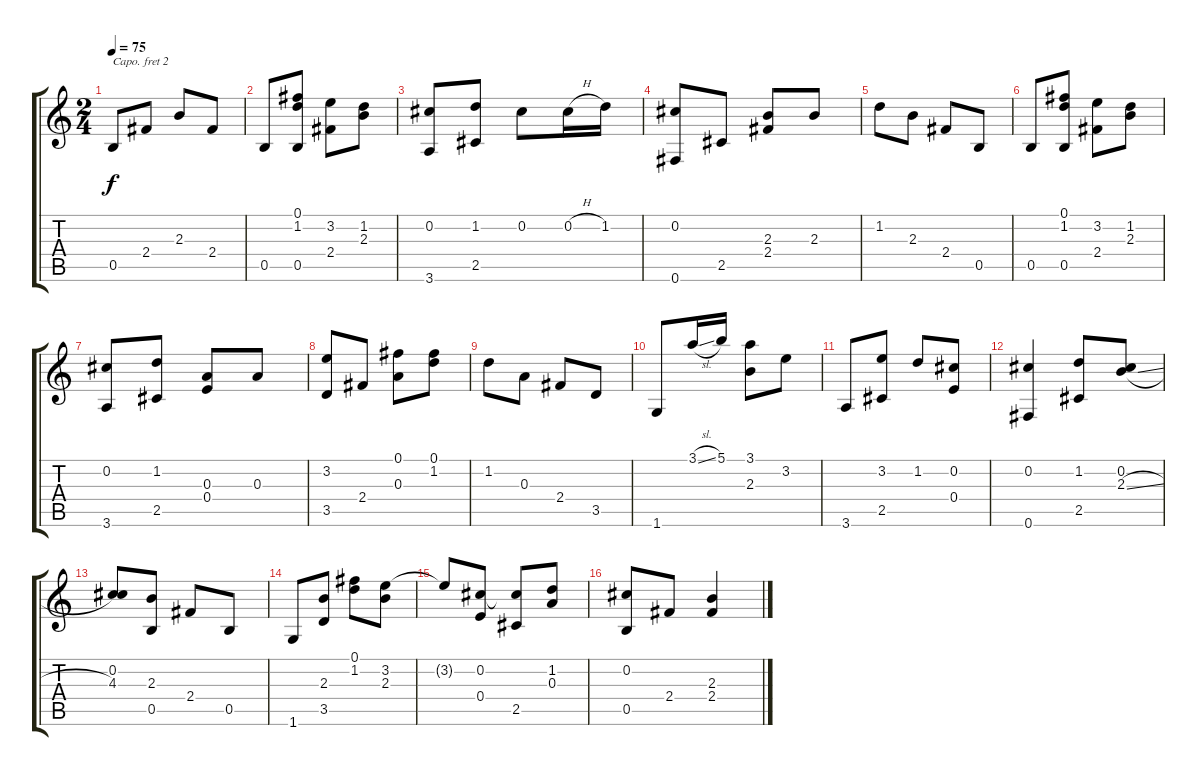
\track "" {instrument acousticguitarsteel}
\staff {score tabs}
\capo 2
\tuning (E4 B3 G3 D3 A2 E2) {hide}
\ts (2 4)
\tempo 75
\clef g2
\ks c
0.5.8{dy f} 2.4.8 2.3.8 2.4.8 |
0.5.8 (0.1 1.2 0.5).8 (3.2 2.4).8 (1.2 2.3).8 |
(0.2 3.6).8 (1.2 2.5).8 0.2.8 0.2{h}.16 1.2.16 |
(0.2 0.6).8 2.5.8 (2.3 2.4).8 2.3.8 |
1.2.8 2.3.8 2.4.8 0.5.8 |
0.5.8 (0.1 1.2 0.5).8 (3.2 2.4).8 (1.2 2.3).8 |
(0.2 3.6).8 (1.2 2.5).8 (0.3 0.4).8 0.3.8 |
(3.2 3.5).8 2.4.8 (0.1 0.3).8 (0.1 1.2).8 |
1.2.8 0.3.8 2.4.8 3.5.8 |
1.6.8 3.1{sl}.16 5.1.16 (3.1 2.3).8 3.2.8 |
3.6.8 (3.2 2.5).8 1.2.8 (0.2 0.4).8 |
(0.2 0.6).4 (1.2 2.5).8 (0.2 2.3{sl}).8 |
(0.2 4.3).8 (2.3 0.5).8 2.4.8 0.5.8 |
1.6.8 (2.3 3.5).8 (0.1 1.2).8 (3.2 2.3).8 |
3.2{t}.8 (0.2 0.4).8 (0.2{t} 2.5).8 (1.2 0.3).8 |
(0.2 0.5).8 2.4.8 (2.3 2.4).4
